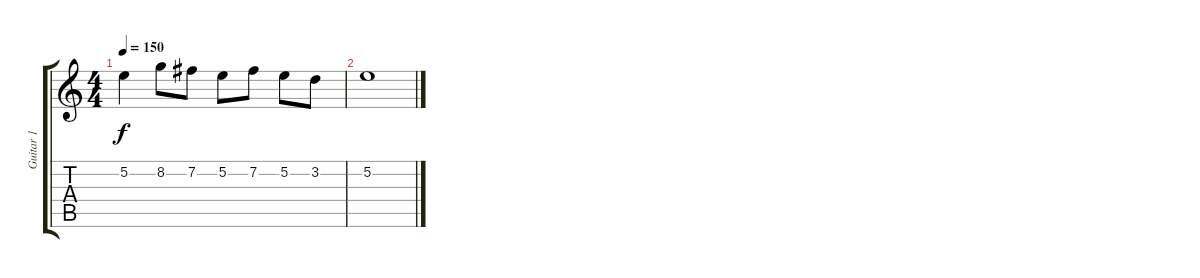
\track ("Guitar 1" "Guitar 1") {instrument distortionguitar}
\staff {score tabs}
\tuning (E4 B3 G3 D3 A2 E2) {hide}
\ts (4 4)
\tempo 150
\clef g2
\ks c
5.2.4{dy f} 8.2.8 7.2.8 5.2.8 7.2.8 5.2.8 3.2.8 |
5.2.1
